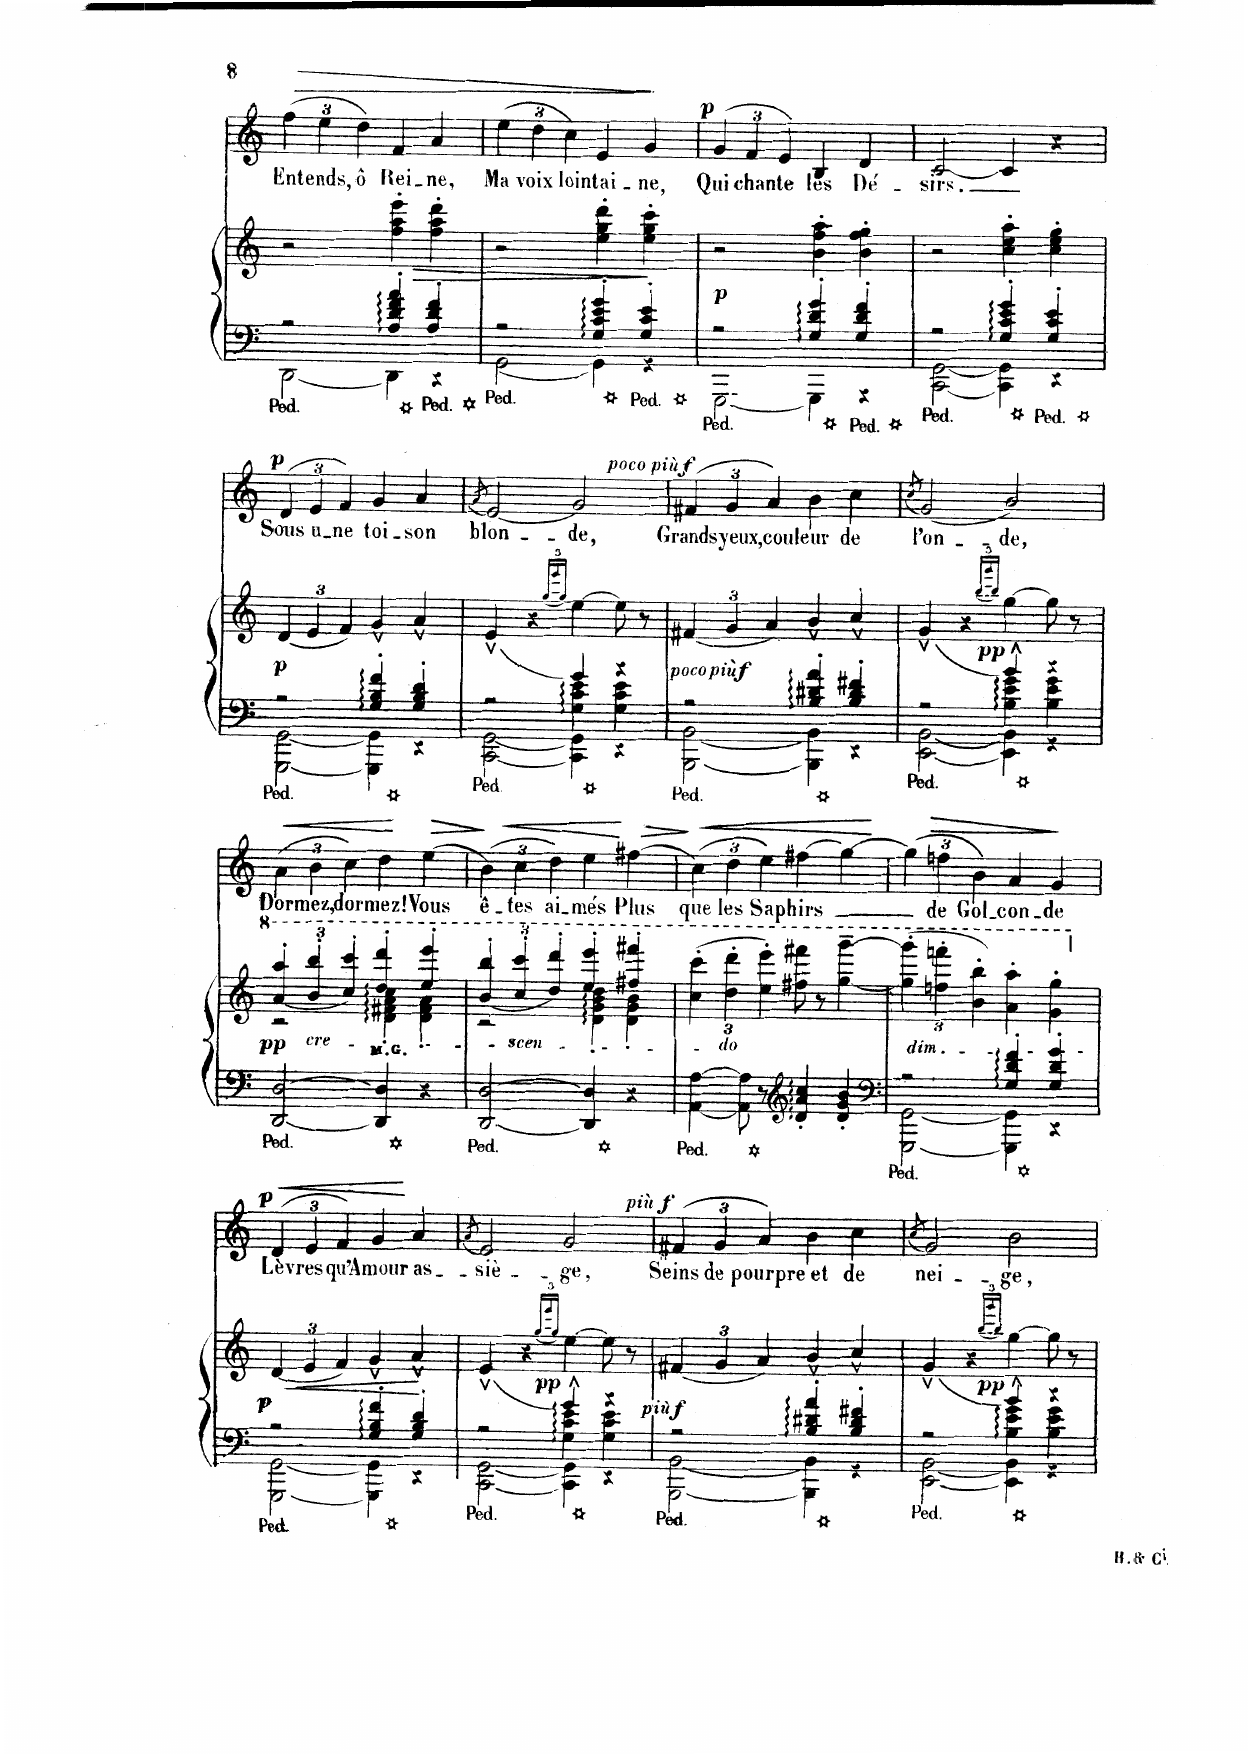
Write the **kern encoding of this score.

**kern	**kern	**dynam	**kern	**text	**dynam
*part2	*part2	*part2	*part1	*part1	*part1
*staff3	*staff2	*staff2/3	*staff1	*staff1	*staff1
*I"Piano	*	*	*I"Voice	*	*
*I'Pno	*	*	*	*	*
*clefF4	*clefG2	*	*clefG2	*	*
*k[]	*k[]	*	*k[]	*	*
*M2/2	*M2/2	*	*M2/2	*	*
*met(c|)	*met(c|)	*	*met(c|)	*	*
=37	=37	=37	=37	=37	=37
*^	*	*	*	*	*
!	!	!	!	!	!	!LO:HP:b
2r	[2DD\	2r	.	6ff\	En-	>
.	.	.	.	6ee\	-tends,	.
.	.	.	.	6dd\	ô	.
!	!	!	!LO:HP:b	!	!	!
4A/' 4d/' 4f/' 4a/'	4DD\]	4ff\' 4aa\' 4eee\'	>	4f/	Rei-	.
4A/' 4d/' 4f/'	4r	4ff\' 4aa\' 4ddd\'	.	4a/	-ne,	.
=38	=38	=38	=38	=38	=38	=38
2r	[2GG\	2r	.	6ee\	Ma	.
.	.	.	.	6dd\	voix	.
.	.	.	.	6cc\	loin-	.
4G/' 4c/' 4e/' 4g/'	4GG\]	4ee\' 4gg\' 4ddd\'	.	4e/	-tai-	.
4G/' 4c/' 4e/'	4r	4ee\' 4gg\' 4ccc\'	]	4g/	-ne,	.
*v	*v	*	*	*	*	*
.	.	.	.	.	]
=39	=39	=39	=39	=39	=39
*^	*	*	*	*	*
!	!	!	!LO:DY:b	!	!	!LO:DY:a
2r	[2GGG\	2r	p	6g/	Qui	p
.	.	.	.	6f/	chan-	.
.	.	.	.	6e/	-te	.
4G/' 4d/' 4g/'	4GGG\]	4b\' 4ff\' 4aa\'	.	4B/	les	.
4G/' 4d/' 4f/'	4r	4b\' 4ff\' 4gg\'	.	4d/	Dé-	.
=40	=40	=40	=40	=40	=40	=40
2r	[2CC\ [2GG\	2r	.	[2c/	-sirs.	.
4G/' 4c/' 4e/' 4g/'	4CC\] 4GG\]	4cc\' 4ee\' 4aa\'	.	4c/]	.	.
4G/' 4c/' 4e/'	4r	4cc\' 4ee\' 4gg\'	.	4r	.	.
=41	=41	=41	=41	=41	=41	=41
!	!	!	!LO:DY:b	!	!	!LO:DY:a
2r	[2GGG\ [2GG\	6d/	p	6d/	Sous	p
.	.	6e/	.	6e/	u-	.
.	.	6f/	.	6f/	-ne	.
4G/' 4B/' 4f/'	4GGG\] 4GG\]	4g^^/	.	4g/	toi-	.
4G/' 4B/' 4d/'	4r	4a^^/	.	4a/	-son	.
*v	*v	*	*	*	*	*
=42	=42	=42	=42	=42	=42
.	.	.	((8qa/	.	.
*^	*	*	*	*	*
*	*^	*	*	*	*	*
2r	[2CC\ [2GG\	2r	(<4e^^/	.	2e/)	blon-	.
.	.	.	4r	.	.	.	.
.	.	.	(16qgg/LL	.	.	.	.
.	.	.	16qeee/)	.	.	.	.
.	.	.	16qgg/JJ	.	.	.	.
4g/)	4CC\] 4GG\]	4G\' 4c\' 4e\'	[4ee\	.	2g/)	-de,	.
4r	4r	4G\ 4c\ 4e\	8ee\]	.	.	.	.
.	.	.	8r	.	.	.	.
*	*v	*v	*	*	*	*	*
=43	=43	=43	=43	=43	=43	=43
!	!	!	!	!	!	!LO:DY:a
!	!	!	!	!	!	!LO:DY:n=1:a
2r	[2BBB\ [2BB\	6f#X/	.	6f#X/	Grands	other-dynamics f
!	!	!	!LO:DY:b	!	!	!
!	!	!	!LO:DY:n=1:b	!	!	!
.	.	6g/	other-dynamics f	6g/	yeux,	.
.	.	6a/	.	6a/	cou-	.
4B/' 4d#X/' 4a/'	4BBB\] 4BB\]	4b^^/	.	4b\	-leur	.
4B/' 4d#/' 4f#X/'	4r	4cc^^/	.	4cc\	de	.
*v	*v	*	*	*	*	*
=44	=44	=44	=44	=44	=44
.	.	.	((8qcc/	.	.
*^	*	*	*	*	*
*	*^	*	*	*	*	*
2r	[2EE\ [2BB\	2ryy	(<4g^^/	.	2g/)	l'on-	.
.	.	.	4r	.	.	.	.
.	.	.	(16qbb/LL	.	.	.	.
.	.	.	16qggg/)	.	.	.	.
.	.	.	16qbb/JJ	.	.	.	.
!	!	!	!	!LO:DY:b	!	!	!
4b^^/)	4EE\] 4BB\]	4B\' 4e\' 4g\'	[4gg\	pp	2b/)	-de,	.
4r	4r	4B\ 4e\ 4g\	8gg\]	.	.	.	.
.	.	.	8r	.	.	.	.
*v	*v	*v	*	*	*	*	*
=45	=45	=45	=45	=45	=45
*	*8va	*	*	*	*
*	*^	*	*	*	*
!	!	!	!LO:DY:b	!	!	!LO:HP:b
[2DD/ [2D/	6aa/'> 6aaa/'>	2r	pp	6a\	Dor-	<
!	!LO:TX:b:i:t=crescendo	!	!	!	!	!
.	6bb/'> 6bbb/'>	.	.	6b\	-mez,	.
.	6ccc/'> 6cccc/'>	.	.	6cc\	dor-	.
!	!LO:TX:b:t=M.G.	!	!	!	!	!
4DD/] 4D/]	4ddd/'> 4dddd/'>	4dd\' 4ff#X\' 4aa\' 4ccc\'	.	4dd\	-mez!	[
!	!	!	!	!	!	!LO:HP:b
4r	4eee/'> 4eeee/'>	4dd\' 4ff#\' 4aa\'	.	(4ee\	Vous	>
=46	=46	=46	=46	=46	=46	=46
!	!	!	!	!	!	!LO:HP:b
[2DD/ [2D/	6bb/'> 6bbb/'>	2r	.	6b\)	ê-	<
.	6ccc/'> 6cccc/'>	.	.	6cc\	-tes	]
.	6ddd/'> 6dddd/'>	.	.	6dd\	ai-	.
4DD/] 4D/]	4eee/'> 4eeee/'>	4dd\' 4gg\' 4bb\' 4ddd\'	.	4ee\	-més	.
!	!	!	!	!	!	!LO:HP:b
4r	4fff#X/'> 4ffff#X/'>	4dd\' 4gg\' 4bb\'	.	(4ff#X\	Plus	>
*	*v	*v	*	*	*	*
.	.	.	.	.	[ ]
=47	=47	=47	=47	=47	=47
!	!	!	!	!	!LO:HP:b
[4AA\ [4A\	6ccc\'> 6cccc\'>	.	6cc\)	que	<
.	6ddd\'> 6dddd\'>	.	6dd\	les	.
8AA\] 8A\]	.	.	.	.	.
.	6eee\'> 6eeee\'>	.	6ee\	Sa-	.
8r	.	.	.	.	.
*clefG2	*	*	*	*	*
4d/' 4a/' 4cc/'	8fff#X\ 8ffff#X\	.	(4ff#X\	-phirs	.
.	8r	.	.	.	.
4d/' 4g/' 4b/'	[4ggg\~ [4gggg\~	.	[4gg\)	.	.
.	.	.	.	.	[
=48	=48	=48	=48	=48	=48
*clefF4	*	*	*	*	*
*^	*	*	*	*	*
!	!	!LO:TX:b:i:t=dim.	!	!	!	!
!	!	!	!	!	!	!LO:HP:b
2r	[2GGG\ [2GG\	6ggg\]' 6gggg\]'	.	6gg\]	.	>
.	.	6fffn\' 6ffffn\'	.	6ffn\	de	.
.	.	6bb\' 6bbb\'	.	6b\	Gol-	.
4G/' 4d/' 4f/'	4GGG\] 4GG\]	4aa\' 4aaa\'	.	4a/	-con-	.
4G/' 4d/' 4g/'	4r	4gg\' 4ggg\'	.	4g/	-de	]
=49	=49	=49	=49	=49	=49	=49
*	*	*X8va	*	*	*	*
!	!	!	!LO:DY:b	!	!	!LO:HP:b
!	!	!	!	!	!	!LO:DY:n=1:a
2r	[2GGG\ [2GG\	6d/	p	6d/	Lè-	< p
!	!	!	!LO:HP:b	!	!	!
.	.	6e/	<	6e/	-vres	.
.	.	6f/	.	6f/	qu'A-	.
4G/' 4B/' 4f/'	4GGG\] 4GG\]	4g^^/	.	4g/	-mour	.
4G/' 4B/' 4d/'	4r	4a^^/	[	4a/	as-	[
*v	*v	*	*	*	*	*
=50	=50	=50	=50	=50	=50
.	.	.	(8qa/	.	.
*^	*	*	*	*	*
*	*^	*	*	*	*	*
2r	[2CC\ [2GG\	2r	(<4e^^/	.	2e/)	-siè-	.
.	.	.	4r	.	.	.	.
.	.	.	(16qgg/LL	.	.	.	.
.	.	.	16qeee/)	.	.	.	.
.	.	.	16qgg/JJ	.	.	.	.
!	!	!	!	!LO:DY:b	!	!	!
4g^^/)	4CC\] 4GG\]	4G\' 4c\' 4e\'	[4ee\	pp	2g/	-ge,	.
4r	4r	4G\ 4c\ 4e\	8ee\]	.	.	.	.
.	.	.	8r	.	.	.	.
*	*v	*v	*	*	*	*	*
=51	=51	=51	=51	=51	=51	=51
!	!	!	!LO:DY:b	!	!	!
!	!	!	!LO:DY:n=1:b	!	!	!LO:DY:a
!	!	!	!	!	!	!LO:DY:n=1:a
2r	[2BBB\ [2BB\	6f#X/	other-dynamics f	6f#X/	Seins	other-dynamics f
.	.	6g/	.	6g/	de	.
.	.	6a/	.	6a/	pourpre	.
4B/' 4d#X/' 4a/'	4BBB\] 4BB\]	4b^^/	.	4b\	et	.
4B/' 4d#/' 4f#X/'	4r	4cc^^/	.	4cc\	de	.
*v	*v	*	*	*	*	*
=52	=52	=52	=52	=52	=52
.	.	.	(8qcc/	.	.
*^	*	*	*	*	*
*	*^	*	*	*	*	*
2r	[2EE\ [2BB\	2r	(<4g^^/	.	2g/)	nei-	.
.	.	.	4r	.	.	.	.
.	.	.	(16qbb/LL	.	.	.	.
.	.	.	16qggg/)	.	.	.	.
.	.	.	16qbb/JJ	.	.	.	.
!	!	!	!	!LO:DY:b	!	!	!
4b^^/)	4EE\] 4BB\]	4B\ 4e\ 4g\	[4gg\	pp	2b\	-ge,	.
4r	4r	4B\ 4e\ 4g\	8gg\]	.	.	.	.
.	.	.	8r	.	.	.	.
*v	*v	*v	*	*	*	*	*
=	=	=	=	=	=
*-	*-	*-	*-	*-	*-
